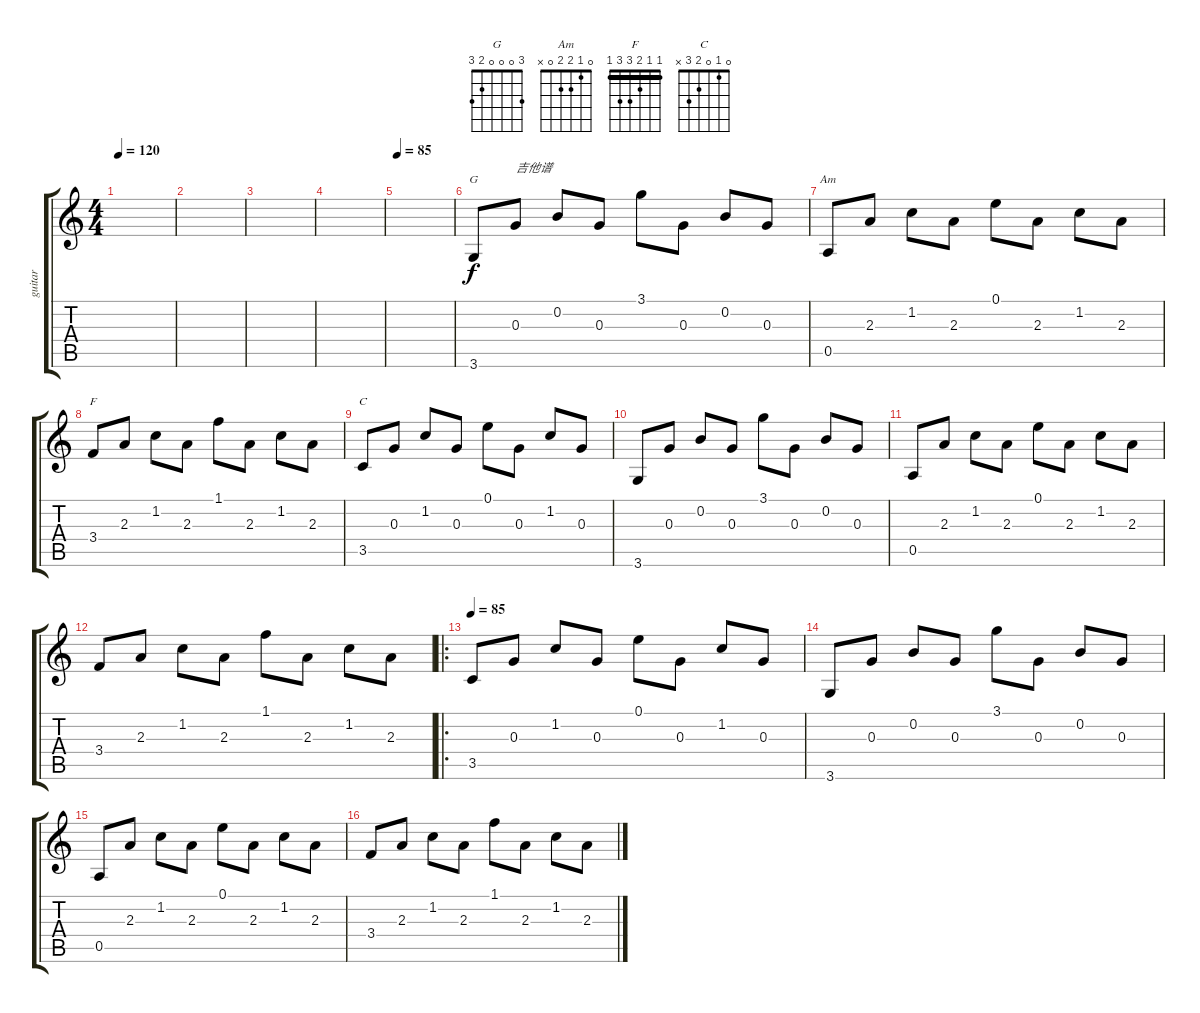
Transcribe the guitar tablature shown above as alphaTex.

\track ("guitar" "guitar") {instrument electricguitarclean}
\staff {score tabs}
\tuning (E4 B3 G3 D3 A2 E2) {hide}
\chord ("G" 3 0 0 0 2 3)
\chord ("Am" 0 1 2 2 0 x)
\chord ("F" 1 1 2 3 3 1) {barre 1}
\chord ("C" 0 1 0 2 3 x)
\ts (4 4)
\tempo 120
\tempo 85
\tempo 120
\clef g2
\ks c
|
|
|
|
\tempo 85
|
3.6.8{ch "G"} 0.3.8{txt "吉他谱"} 0.2.8 0.3.8 3.1.8 0.3.8 0.2.8 0.3.8 |
0.5.8{ch "Am"} 2.3.8 1.2.8 2.3.8 0.1.8 2.3.8 1.2.8 2.3.8 |
3.4.8{ch "F"} 2.3.8 1.2.8 2.3.8 1.1.8 2.3.8 1.2.8 2.3.8 |
3.5.8{ch "C"} 0.3.8 1.2.8 0.3.8 0.1.8 0.3.8 1.2.8 0.3.8 |
3.6.8 0.3.8 0.2.8 0.3.8 3.1.8 0.3.8 0.2.8 0.3.8 |
0.5.8 2.3.8 1.2.8 2.3.8 0.1.8 2.3.8 1.2.8 2.3.8 |
3.4.8 2.3.8 1.2.8 2.3.8 1.1.8 2.3.8 1.2.8 2.3.8 |
\ro
\tempo 85
3.5.8 0.3.8 1.2.8 0.3.8 0.1.8 0.3.8 1.2.8 0.3.8 |
3.6.8 0.3.8 0.2.8 0.3.8 3.1.8 0.3.8 0.2.8 0.3.8 |
0.5.8 2.3.8 1.2.8 2.3.8 0.1.8 2.3.8 1.2.8 2.3.8 |
3.4.8 2.3.8 1.2.8 2.3.8 1.1.8 2.3.8 1.2.8 2.3.8
